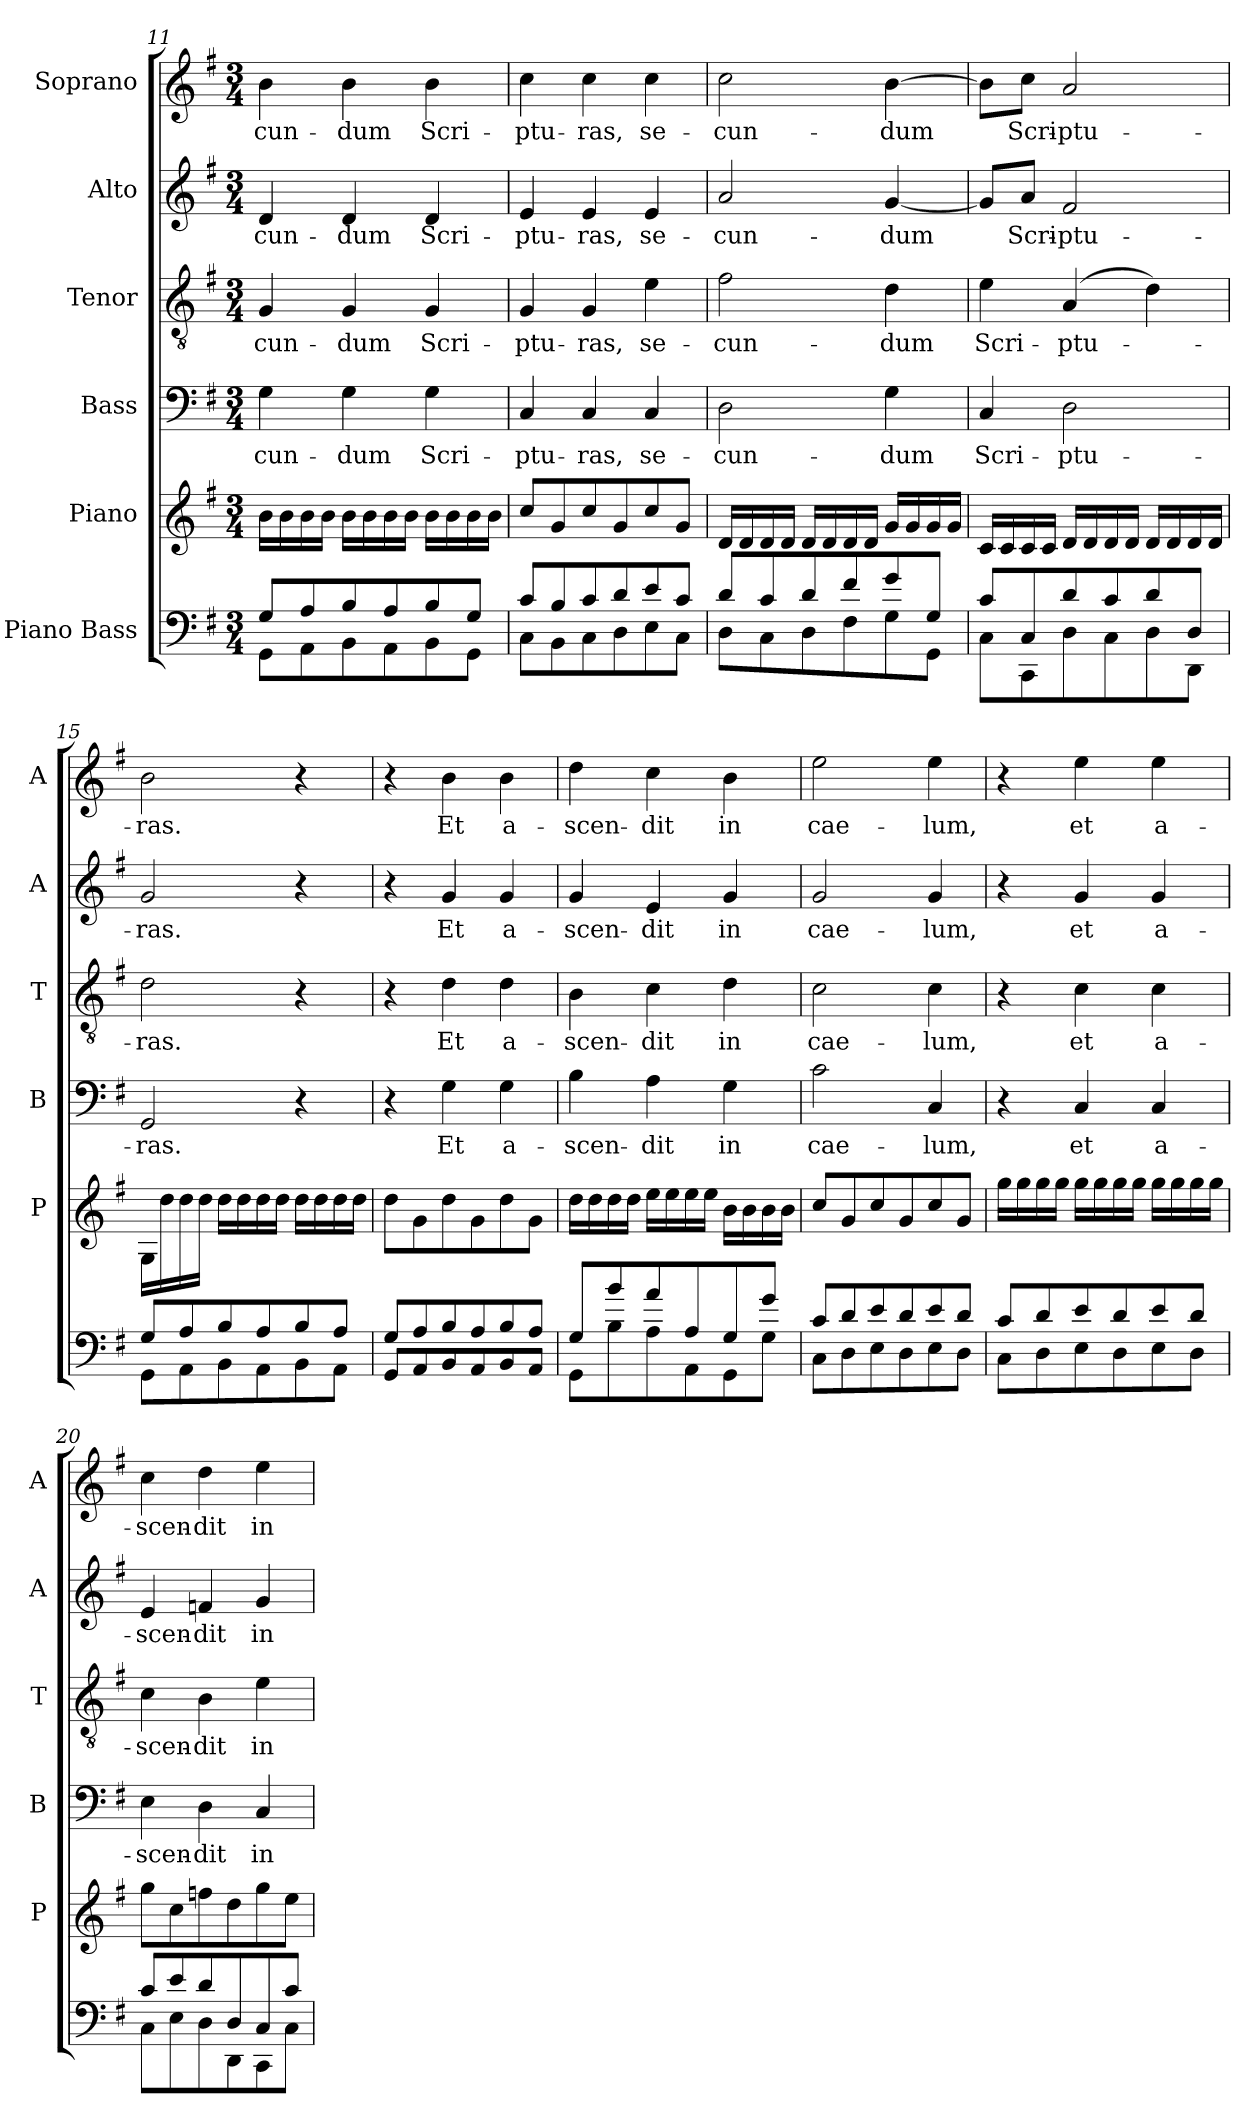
**kern	**kern	**kern	**text	**kern	**text	**kern	**text	**kern	**text
*part6	*part5	*part4	*part4	*part3	*part3	*part2	*part2	*part1	*part1
*staff6	*staff5	*staff4	*staff4	*staff3	*staff3	*staff2	*staff2	*staff1	*staff1
*I"Piano Bass	*I"Piano	*I"Bass	*	*I"Tenor	*	*I"Alto	*	*I"Soprano	*
*	*I'P	*I'B	*	*I'T	*	*I'A	*	*I'A	*
!!LO:PB:g=z
*clefF4	*clefG2	*clefF4	*	*clefGv2	*	*clefG2	*	*clefG2	*
*k[f#]	*k[f#]	*k[f#]	*	*k[f#]	*	*k[f#]	*	*k[f#]	*
*G:	*G:	*G:	*	*G:	*	*G:	*	*G:	*
*M3/4	*M3/4	*M3/4	*	*M3/4	*	*M3/4	*	*M3/4	*
=11	=11	=11	=11	=11	=11	=11	=11	=11	=11
*^	*	*	*	*	*	*	*	*	*
!	!	!	!	!LO:LY:b	!	!LO:LY:b	!	!LO:LY:b	!	!LO:LY:b
8G/L	8GG\L	16b\LL	4G\	-cun-	4G/	-cun-	4d/	-cun-	4b\	-cun-
.	.	16b\	.	.	.	.	.	.	.	.
8A/	8AA\	16b\	.	.	.	.	.	.	.	.
.	.	16b\JJ	.	.	.	.	.	.	.	.
!	!	!	!	!LO:LY:b	!	!LO:LY:b	!	!LO:LY:b	!	!LO:LY:b
8B/	8BB\	16b\LL	4G\	-dum	4G/	-dum	4d/	-dum	4b\	-dum
.	.	16b\	.	.	.	.	.	.	.	.
8A/	8AA\	16b\	.	.	.	.	.	.	.	.
.	.	16b\JJ	.	.	.	.	.	.	.	.
!	!	!	!	!LO:LY:b	!	!LO:LY:b	!	!LO:LY:b	!	!LO:LY:b
8B/	8BB\	16b\LL	4G\	Scri-	4G/	Scri-	4d/	Scri-	4b\	Scri-
.	.	16b\	.	.	.	.	.	.	.	.
8G/J	8GG\J	16b\	.	.	.	.	.	.	.	.
.	.	16b\JJ	.	.	.	.	.	.	.	.
=12	=12	=12	=12	=12	=12	=12	=12	=12	=12	=12
!	!	!	!	!LO:LY:b	!	!LO:LY:b	!	!LO:LY:b	!	!LO:LY:b
8c/L	8C\L	8cc/L	4C/	-ptu-	4G/	-ptu-	4e/	-ptu-	4cc\	-ptu-
8B/	8BB\	8g/	.	.	.	.	.	.	.	.
!	!	!	!	!LO:LY:b	!	!LO:LY:b	!	!LO:LY:b	!	!LO:LY:b
8c/	8C\	8cc/	4C/	-ras,	4G/	-ras,	4e/	-ras,	4cc\	-ras,
8d/	8D\	8g/	.	.	.	.	.	.	.	.
!	!	!	!	!LO:LY:b	!	!LO:LY:b	!	!LO:LY:b	!	!LO:LY:b
8e/	8E\	8cc/	4C/	se-	4e\	se-	4e/	se-	4cc\	se-
8c/J	8C\J	8g/J	.	.	.	.	.	.	.	.
=13	=13	=13	=13	=13	=13	=13	=13	=13	=13	=13
!	!	!	!	!LO:LY:b	!	!LO:LY:b	!	!LO:LY:b	!	!LO:LY:b
8d/L	8D\L	16d/LL	2D\	-cun-	2f#\	-cun-	2a/	-cun-	2cc\	-cun-
.	.	16d/	.	.	.	.	.	.	.	.
8c/	8C\	16d/	.	.	.	.	.	.	.	.
.	.	16d/JJ	.	.	.	.	.	.	.	.
8d/	8D\	16d/LL	.	.	.	.	.	.	.	.
.	.	16d/	.	.	.	.	.	.	.	.
8f#/	8F#\	16d/	.	.	.	.	.	.	.	.
.	.	16d/JJ	.	.	.	.	.	.	.	.
!	!	!	!	!LO:LY:b	!	!LO:LY:b	!	!LO:LY:b	!	!LO:LY:b
8g/	8G\	16g/LL	4G\	-dum	4d\	-dum	[4g/	-dum	[4b\	-dum
.	.	16g/	.	.	.	.	.	.	.	.
8G/J	8GG\J	16g/	.	.	.	.	.	.	.	.
.	.	16g/JJ	.	.	.	.	.	.	.	.
=14	=14	=14	=14	=14	=14	=14	=14	=14	=14	=14
!	!	!	!	!LO:LY:b	!	!LO:LY:b	!	!	!	!
8c/L	8C\L	16c/LL	4C/	Scri-	4e\	Scri-	8g/L]	.	8b\L]	.
.	.	16c/	.	.	.	.	.	.	.	.
!	!	!	!	!	!	!	!	!LO:LY:b	!	!LO:LY:b
8C/	8CC\	16c/	.	.	.	.	8a/J	Scri-	8cc\J	Scri-
.	.	16c/JJ	.	.	.	.	.	.	.	.
!	!	!	!	!LO:LY:b	!	!LO:LY:b	!	!LO:LY:b	!	!LO:LY:b
8d/	8D\	16d/LL	2D\	-ptu-	(>4A/	-ptu-	2f#/	-ptu-	2a/	-ptu-
.	.	16d/	.	.	.	.	.	.	.	.
8c/	8C\	16d/	.	.	.	.	.	.	.	.
.	.	16d/JJ	.	.	.	.	.	.	.	.
8d/	8D\	16d/LL	.	.	4d\)	.	.	.	.	.
.	.	16d/	.	.	.	.	.	.	.	.
8D/J	8DD\J	16d/	.	.	.	.	.	.	.	.
.	.	16d/JJ	.	.	.	.	.	.	.	.
=15	=15	=15	=15	=15	=15	=15	=15	=15	=15	=15
!	!	!	!	!LO:LY:b	!	!LO:LY:b	!	!LO:LY:b	!	!LO:LY:b
8G/L	8GG\L	16G\LL	2GG/	-ras.	2d\	-ras.	2g/	-ras.	2b\	-ras.
.	.	16dd\	.	.	.	.	.	.	.	.
8A/	8AA\	16dd\	.	.	.	.	.	.	.	.
.	.	16dd\JJ	.	.	.	.	.	.	.	.
8B/	8BB\	16dd\LL	.	.	.	.	.	.	.	.
.	.	16dd\	.	.	.	.	.	.	.	.
8A/	8AA\	16dd\	.	.	.	.	.	.	.	.
.	.	16dd\JJ	.	.	.	.	.	.	.	.
8B/	8BB\	16dd\LL	4r	.	4r	.	4r	.	4r	.
.	.	16dd\	.	.	.	.	.	.	.	.
8A/J	8AA\J	16dd\	.	.	.	.	.	.	.	.
.	.	16dd\JJ	.	.	.	.	.	.	.	.
!!LO:LB:g=z
=16	=16	=16	=16	=16	=16	=16	=16	=16	=16	=16
8G/L	8GG/L	8dd\L	4r	.	4r	.	4r	.	4r	.
8A/	8AA/	8g\	.	.	.	.	.	.	.	.
!	!	!	!	!LO:LY:b	!	!LO:LY:b	!	!LO:LY:b	!	!LO:LY:b
8B/	8BB/	8dd\	4G\	Et	4d\	Et	4g/	Et	4b\	Et
8A/	8AA/	8g\	.	.	.	.	.	.	.	.
!	!	!	!	!LO:LY:b	!	!LO:LY:b	!	!LO:LY:b	!	!LO:LY:b
8B/	8BB/	8dd\	4G\	a-	4d\	a-	4g/	a-	4b\	a-
8A/J	8AA/J	8g\J	.	.	.	.	.	.	.	.
=17	=17	=17	=17	=17	=17	=17	=17	=17	=17	=17
!	!	!	!	!LO:LY:b	!	!LO:LY:b	!	!LO:LY:b	!	!LO:LY:b
8G/L	8GG\L	16dd\LL	4B\	-scen-	4B\	-scen-	4g/	-scen-	4dd\	-scen-
.	.	16dd\	.	.	.	.	.	.	.	.
8b/	8B\	16dd\	.	.	.	.	.	.	.	.
.	.	16dd\JJ	.	.	.	.	.	.	.	.
!	!	!	!	!LO:LY:b	!	!LO:LY:b	!	!LO:LY:b	!	!LO:LY:b
8a/	8A\	16ee\LL	4A\	-dit	4c\	-dit	4e/	-dit	4cc\	-dit
.	.	16ee\	.	.	.	.	.	.	.	.
8A/	8AA\	16ee\	.	.	.	.	.	.	.	.
.	.	16ee\JJ	.	.	.	.	.	.	.	.
!	!	!	!	!LO:LY:b	!	!LO:LY:b	!	!LO:LY:b	!	!LO:LY:b
8G/	8GG\	16b\LL	4G\	in	4d\	in	4g/	in	4b\	in
.	.	16b\	.	.	.	.	.	.	.	.
8g/J	8G\J	16b\	.	.	.	.	.	.	.	.
.	.	16b\JJ	.	.	.	.	.	.	.	.
=18	=18	=18	=18	=18	=18	=18	=18	=18	=18	=18
!	!	!	!	!LO:LY:b	!	!LO:LY:b	!	!LO:LY:b	!	!LO:LY:b
8c/L	8C\L	8cc/L	2c\	cae-	2c\	cae-	2g/	cae-	2ee\	cae-
8d/	8D\	8g/	.	.	.	.	.	.	.	.
8e/	8E\	8cc/	.	.	.	.	.	.	.	.
8d/	8D\	8g/	.	.	.	.	.	.	.	.
!	!	!	!	!LO:LY:b	!	!LO:LY:b	!	!LO:LY:b	!	!LO:LY:b
8e/	8E\	8cc/	4C/	-lum,	4c\	-lum,	4g/	-lum,	4ee\	-lum,
8d/J	8D\J	8g/J	.	.	.	.	.	.	.	.
=19	=19	=19	=19	=19	=19	=19	=19	=19	=19	=19
8c/L	8C\L	16gg\LL	4r	.	4r	.	4r	.	4r	.
.	.	16gg\	.	.	.	.	.	.	.	.
8d/	8D\	16gg\	.	.	.	.	.	.	.	.
.	.	16gg\JJ	.	.	.	.	.	.	.	.
!	!	!	!	!LO:LY:b	!	!LO:LY:b	!	!LO:LY:b	!	!LO:LY:b
8e/	8E\	16gg\LL	4C/	et	4c\	et	4g/	et	4ee\	et
.	.	16gg\	.	.	.	.	.	.	.	.
8d/	8D\	16gg\	.	.	.	.	.	.	.	.
.	.	16gg\JJ	.	.	.	.	.	.	.	.
!	!	!	!	!LO:LY:b	!	!LO:LY:b	!	!LO:LY:b	!	!LO:LY:b
8e/	8E\	16gg\LL	4C/	a-	4c\	a-	4g/	a-	4ee\	a-
.	.	16gg\	.	.	.	.	.	.	.	.
8d/J	8D\J	16gg\	.	.	.	.	.	.	.	.
.	.	16gg\JJ	.	.	.	.	.	.	.	.
=20	=20	=20	=20	=20	=20	=20	=20	=20	=20	=20
!	!	!	!	!LO:LY:b	!	!LO:LY:b	!	!LO:LY:b	!	!LO:LY:b
8c/L	8C\L	8gg\L	4E\	-scen-	4c\	-scen-	4e/	-scen-	4cc\	-scen-
8e/	8E\	8cc\	.	.	.	.	.	.	.	.
!	!	!	!	!LO:LY:b	!	!LO:LY:b	!	!LO:LY:b	!	!LO:LY:b
8d/	8D\	8ffn\	4D\	-dit	4B\	-dit	4fn/	-dit	4dd\	-dit
8D/	8DD\	8dd\	.	.	.	.	.	.	.	.
!	!	!	!	!LO:LY:b	!	!LO:LY:b	!	!LO:LY:b	!	!LO:LY:b
8C/	8CC\	8gg\	4C/	in	4e\	in	4g/	in	4ee\	in
8c/J	8C\J	8ee\J	.	.	.	.	.	.	.	.
*v	*v	*	*	*	*	*	*	*	*	*
=	=	=	=	=	=	=	=	=	=
*-	*-	*-	*-	*-	*-	*-	*-	*-	*-
